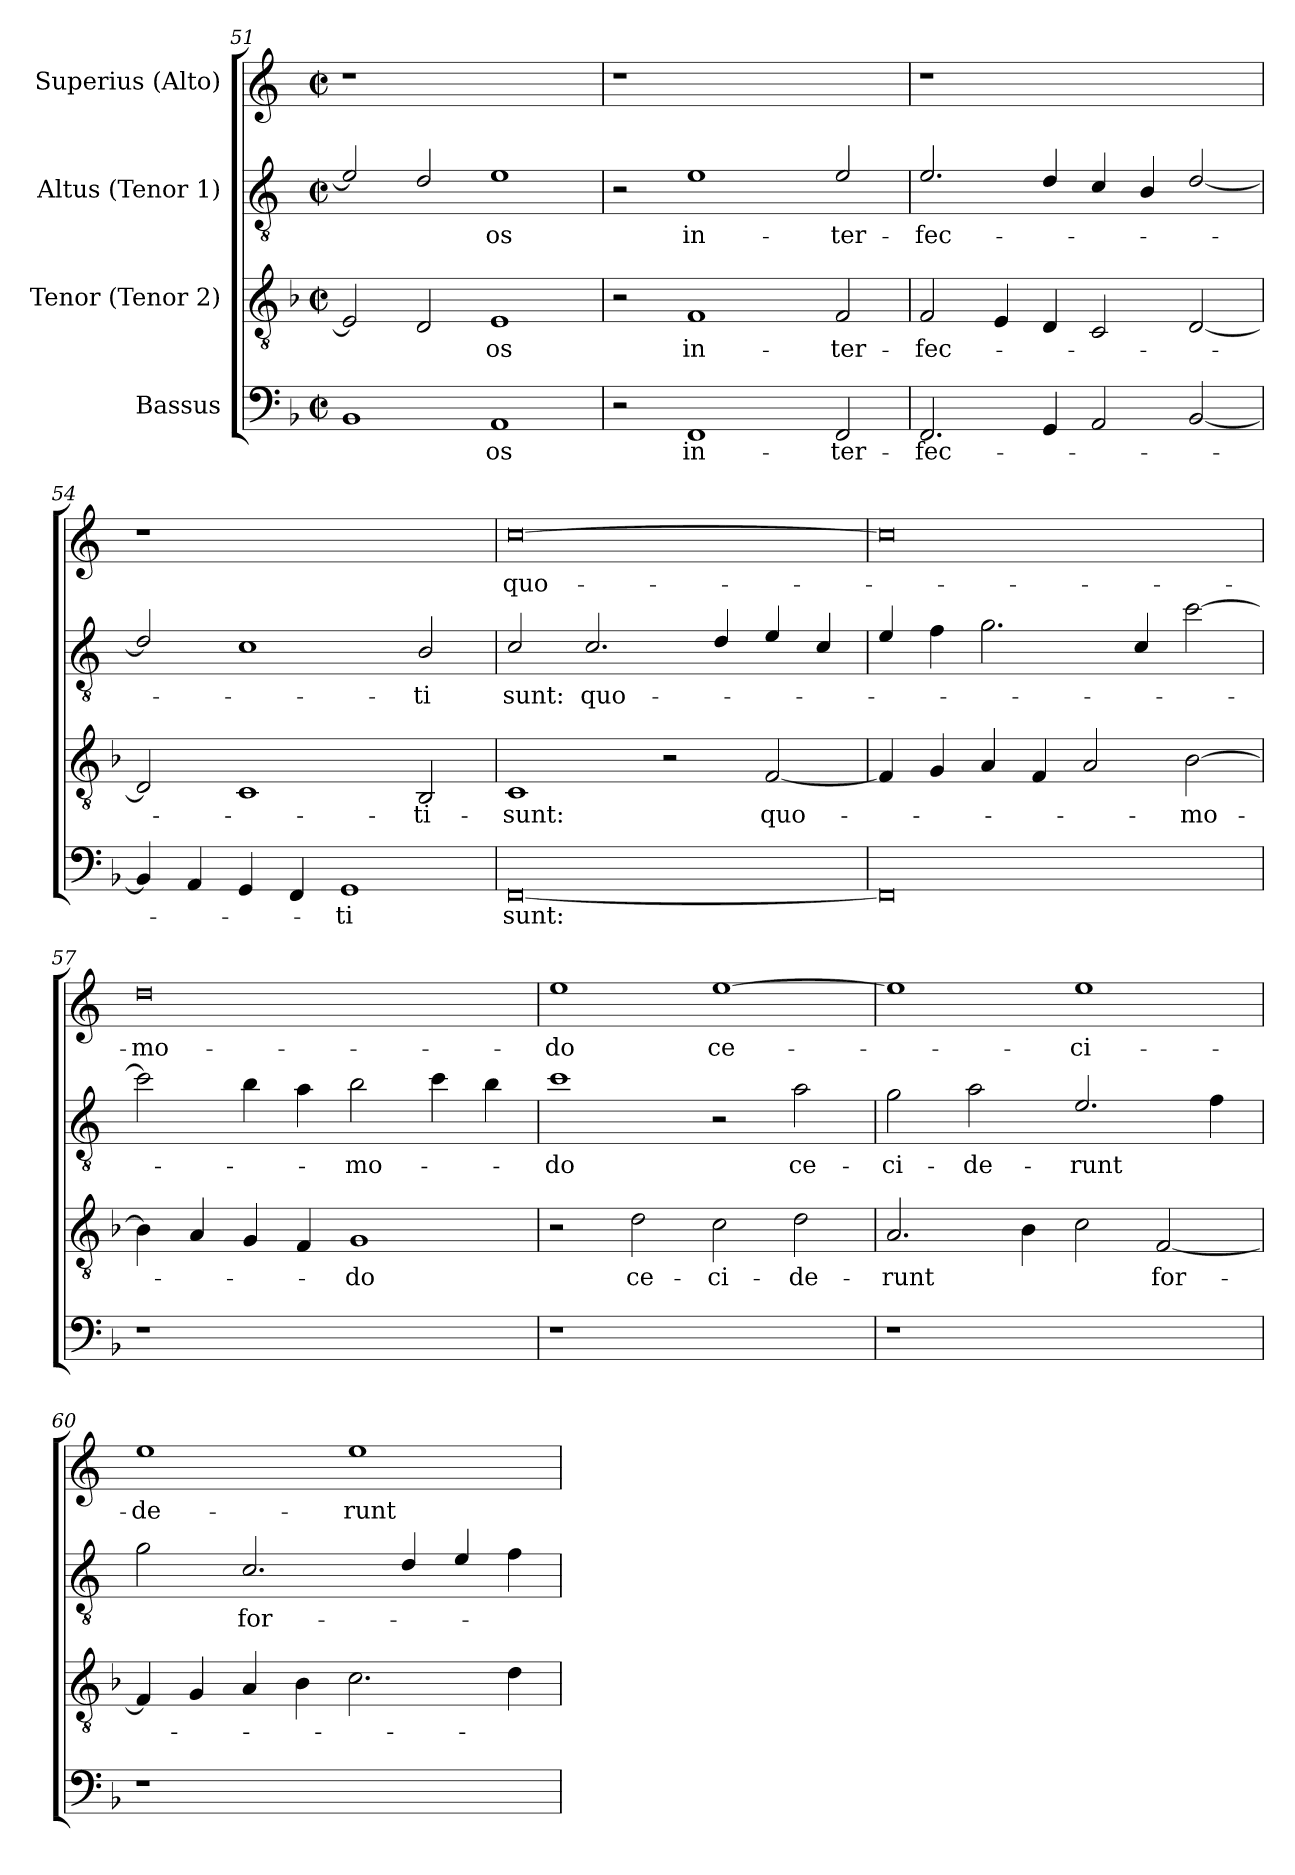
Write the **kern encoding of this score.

**kern	**text	**kern	**text	**kern	**text	**kern	**text
*part4	*part4	*part3	*part3	*part2	*part2	*part1	*part1
*staff4	*staff4	*staff3	*staff3	*staff2	*staff2	*staff1	*staff1
*I"Bassus	*	*I"Tenor (Tenor 2)	*	*I"Altus (Tenor 1)	*	*I"Superius (Alto)	*
*clefF4	*	*clefGv2	*	*clefGv2	*	*clefG2	*
*	*	*	*	*ITrd4c7	*	*ITrd4c7	*
*k[b-]	*	*k[b-]	*	*k[b-]	*	*k[b-]	*
*F:	*	*F:	*	*F:	*	*F:	*
*M2/2	*	*M2/2	*	*M2/2	*	*M2/2	*
*met(c|)	*	*met(c|)	*	*met(c|)	*	*met(c|)	*
=51	=51	=51	=51	=51	=51	=51	=51
1BB-	.	2E/]	.	2A/]	.	1r	.
.	.	2D/	.	2G/	.	.	.
!	!LO:LY:b	!	!LO:LY:b	!	!LO:LY:b	!	!
1AA	-os	1E	-os	1A	-os	1ryy	.
=52	=52	=52	=52	=52	=52	=52	=52
2r	.	2r	.	2r	.	1r	.
!	!LO:LY:b	!	!LO:LY:b	!	!LO:LY:b	!	!
1FF	in-	1F	in-	1A	in-	.	.
.	.	.	.	.	.	1ryy	.
!	!LO:LY:b	!	!LO:LY:b	!	!LO:LY:b	!	!
2FF/	-ter-	2F/	-ter-	2A/	-ter-	.	.
=53	=53	=53	=53	=53	=53	=53	=53
!	!LO:LY:b	!	!LO:LY:b	!	!LO:LY:b	!	!
2.FF/	-fec-	2F/	-fec-	2.A/	-fec-	1r	.
.	.	4E/	.	.	.	.	.
4GG/	.	4D/	.	4G/	.	.	.
2AA/	.	2C/	.	4F/	.	1ryy	.
.	.	.	.	4E/	.	.	.
[2BB-/	.	[2D/	.	[2G/	.	.	.
=54	=54	=54	=54	=54	=54	=54	=54
4BB-/]	.	2D/]	.	2G/]	.	1r	.
4AA/	.	.	.	.	.	.	.
4GG/	.	1C	.	1F	.	.	.
4FF/	.	.	.	.	.	.	.
!	!LO:LY:b	!	!	!	!	!	!
1GG	-ti	.	.	.	.	1ryy	.
!	!	!	!LO:LY:b	!	!LO:LY:b	!	!
.	.	2BB-/	-ti-	2E/	-ti	.	.
=55	=55	=55	=55	=55	=55	=55	=55
!	!LO:LY:b	!	!LO:LY:b	!	!LO:LY:b	!	!LO:LY:b
[0FF	sunt:	1C	-sunt:	2F/	sunt:	[0f	quo-
!	!	!	!	!	!LO:LY:b	!	!
.	.	.	.	2.F/	quo-	.	.
.	.	2r	.	.	.	.	.
.	.	.	.	4G/	.	.	.
!	!	!	!LO:LY:b	!	!	!	!
.	.	[2F/	quo-	4A/	.	.	.
.	.	.	.	4F/	.	.	.
!!LO:LB:g=z
=56	=56	=56	=56	=56	=56	=56	=56
0FF]	.	4F/]	.	4A/	.	0f]	.
.	.	4G/	.	4B-\	.	.	.
.	.	4A/	.	2.c\	.	.	.
.	.	4F/	.	.	.	.	.
.	.	2A/	.	.	.	.	.
.	.	.	.	4F/	.	.	.
!	!	!	!LO:LY:b	!	!	!	!
.	.	[2B-\	-mo-	[2f\	.	.	.
=57	=57	=57	=57	=57	=57	=57	=57
!	!	!	!	!	!	!	!LO:LY:b
1r	.	4B-\]	.	2f\]	.	0g	-mo-
.	.	4A/	.	.	.	.	.
.	.	4G/	.	4e\	.	.	.
.	.	4F/	.	4d\	.	.	.
!	!	!	!LO:LY:b	!	!LO:LY:b	!	!
1ryy	.	1G	-do	2e\	-mo-	.	.
.	.	.	.	4f\	.	.	.
.	.	.	.	4e\	.	.	.
=58	=58	=58	=58	=58	=58	=58	=58
!	!	!	!	!	!LO:LY:b	!	!LO:LY:b
1r	.	2r	.	1f	-do	1a	-do
!	!	!	!LO:LY:b	!	!	!	!
.	.	2d\	ce-	.	.	.	.
!	!	!	!LO:LY:b	!	!	!	!LO:LY:b
1ryy	.	2c\	-ci-	2r	.	[1a	ce-
!	!	!	!LO:LY:b	!	!LO:LY:b	!	!
.	.	2d\	-de-	2d\	ce-	.	.
=59	=59	=59	=59	=59	=59	=59	=59
!	!	!	!LO:LY:b	!	!LO:LY:b	!	!
1r	.	2.A/	-runt	2c\	-ci-	1a]	.
!	!	!	!	!	!LO:LY:b	!	!
.	.	.	.	2d\	-de-	.	.
.	.	4B-\	.	.	.	.	.
!	!	!	!	!	!LO:LY:b	!	!LO:LY:b
1ryy	.	2c\	.	2.A/	-runt	1a	-ci-
!	!	!	!LO:LY:b	!	!	!	!
.	.	[2F/	for-	.	.	.	.
.	.	.	.	4B-\	.	.	.
=60	=60	=60	=60	=60	=60	=60	=60
!	!	!	!	!	!	!	!LO:LY:b
1r	.	4F/]	.	2c\	.	1a	-de-
.	.	4G/	.	.	.	.	.
!	!	!	!	!	!LO:LY:b	!	!
.	.	4A/	.	2.F/	for-	.	.
.	.	4B-\	.	.	.	.	.
!	!	!	!	!	!	!	!LO:LY:b
1ryy	.	2.c\	.	.	.	1a	-runt
.	.	.	.	4G/	.	.	.
.	.	.	.	4A/	.	.	.
.	.	4d\	.	4B-\	.	.	.
=	=	=	=	=	=	=	=
*-	*-	*-	*-	*-	*-	*-	*-
